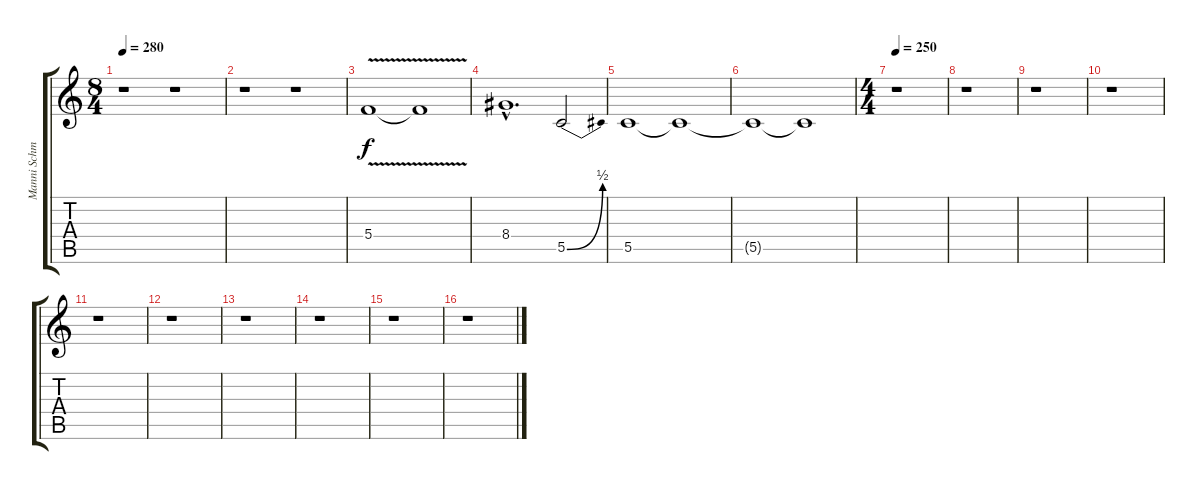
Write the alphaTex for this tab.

\track ("Manni Schmidt (Solista 2)" "Manni Schm") {instrument distortionguitar}
\staff {score tabs}
\tuning (D4 A3 F3 C3 G2 D2) {hide}
\ts (8 4)
\tempo 280
\clef g2
\ks c
r.1{dy f} r.1 |
r.1 r.1 |
5.4{v}.1 5.4{t}.1 |
8.4{hac}.1{d} 5.5{be (bend 0 0 60 2)}.2 |
5.5.1 5.5{t}.1 |
5.5{t}.1 5.5{t}.1 |
\ts (4 4)
\tempo 250
r.1 |
r.1 |
r.1 |
r.1 |
r.1 |
r.1 |
r.1 |
r.1 |
r.1 |
r.1
